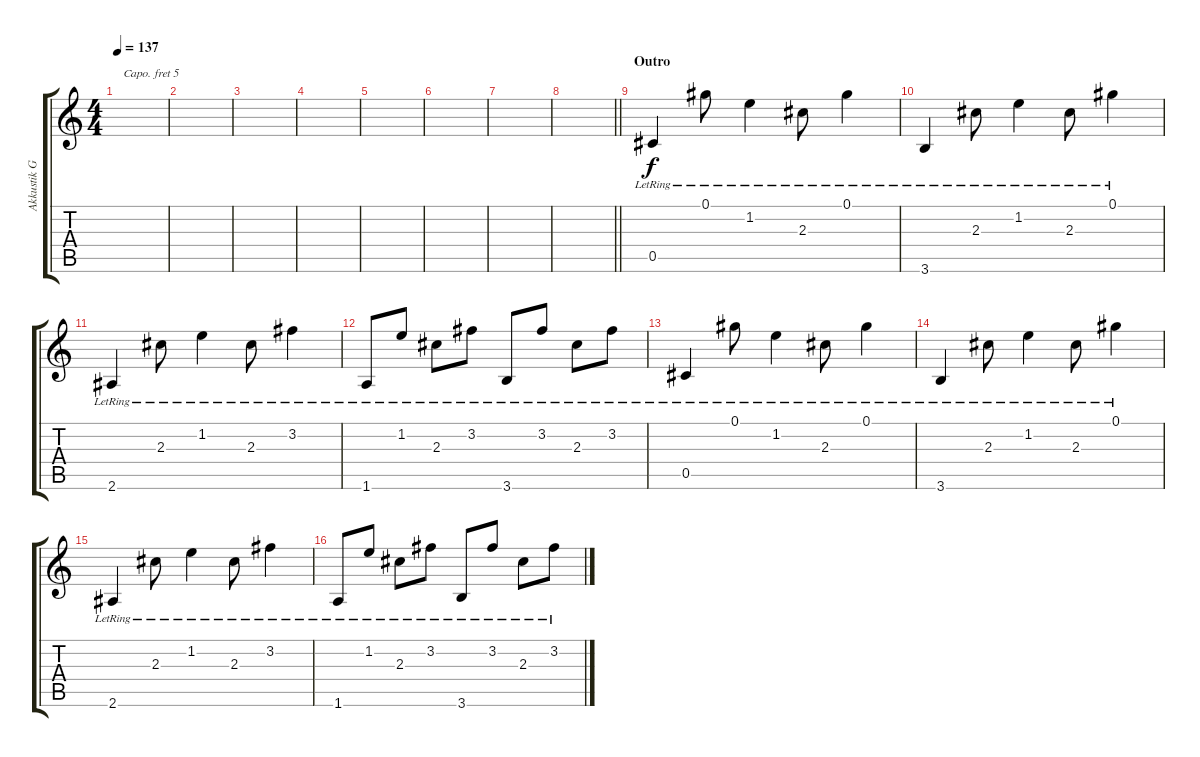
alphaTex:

\track ("Akkustik Gitarre" "Akkustik G") {instrument acousticguitarsteel}
\staff {score tabs}
\capo 5
\tuning (Eb4 Bb3 Gb3 Db3 Ab2 Eb2) {hide}
\ts (4 4)
\tempo 137
\clef g2
\ks c
|
|
|
|
|
|
|
\barLineRight lightlight
|
\section ("" "Outro")
0.5{lr}.4 0.1{lr}.8 1.2{lr}.4 2.3{lr}.8 0.1{lr}.4 |
3.6{lr}.4 2.3{lr}.8 1.2{lr}.4 2.3{lr}.8 0.1{lr}.4 |
2.6{lr}.4 2.3{lr}.8 1.2{lr}.4 2.3{lr}.8 3.2{lr}.4 |
1.6{lr}.8 1.2{lr}.8 2.3{lr}.8 3.2{lr}.8 3.6{lr}.8 3.2{lr}.8 2.3{lr}.8 3.2{lr}.8 |
0.5{lr}.4 0.1{lr}.8 1.2{lr}.4 2.3{lr}.8 0.1{lr}.4 |
3.6{lr}.4 2.3{lr}.8 1.2{lr}.4 2.3{lr}.8 0.1{lr}.4 |
2.6{lr}.4 2.3{lr}.8 1.2{lr}.4 2.3{lr}.8 3.2{lr}.4 |
1.6{lr}.8 1.2{lr}.8 2.3{lr}.8 3.2{lr}.8 3.6{lr}.8 3.2{lr}.8 2.3{lr}.8 3.2{lr}.8
